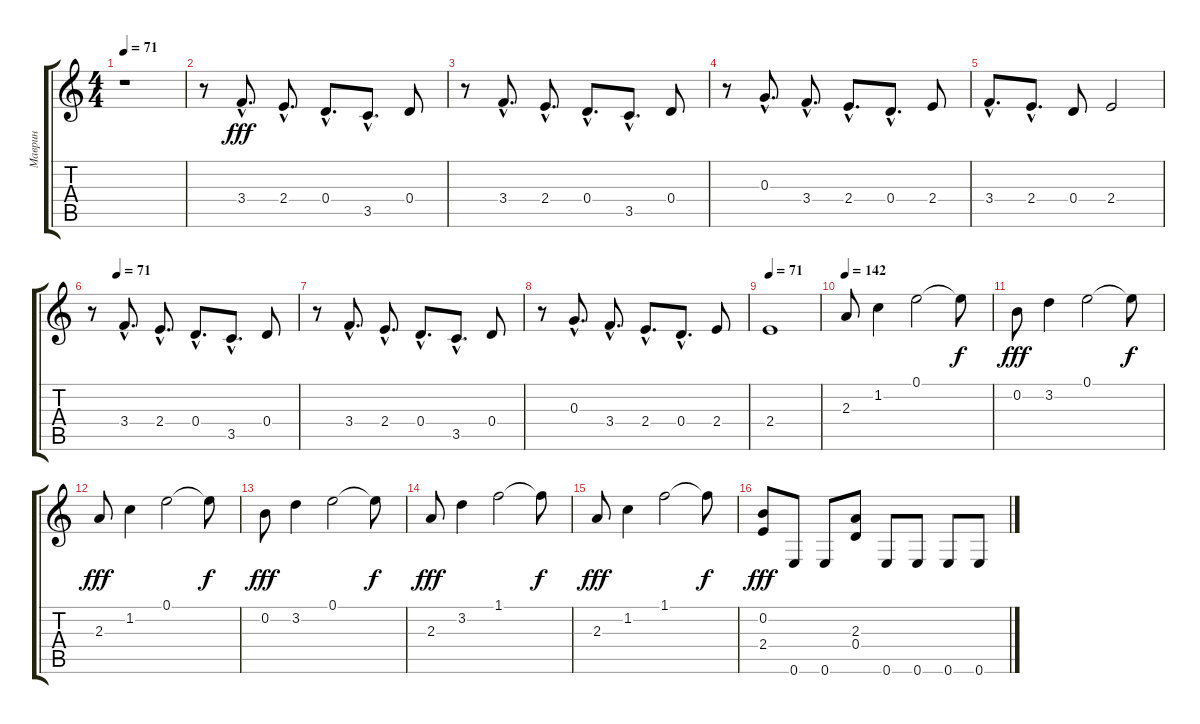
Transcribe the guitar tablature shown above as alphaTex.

\track ("Маврин" "Маврин") {instrument distortionguitar}
\staff {score tabs}
\tuning (E4 B3 G3 D3 A2 E2) {hide}
\ts (4 4)
\tempo 71
\clef g2
\ks c
r.1{dy fff instrument distortionguitar} |
r.8 3.4{hac}.8{d} 2.4{hac}.8{d} 0.4{hac}.8{d} 3.5{hac}.8{d} 0.4.8 |
r.8 3.4{hac}.8{d} 2.4{hac}.8{d} 0.4{hac}.8{d} 3.5{hac}.8{d} 0.4.8 |
r.8 0.3{hac}.8{d} 3.4{hac}.8{d} 2.4{hac}.8{d} 0.4{hac}.8{d} 2.4.8 |
3.4{hac}.8{d} 2.4{hac}.8{d} 0.4.8 2.4.2 |
\tempo (71 0.125)
r.8 3.4{hac}.8{d} 2.4{hac}.8{d} 0.4{hac}.8{d} 3.5{hac}.8{d} 0.4.8 |
r.8 3.4{hac}.8{d} 2.4{hac}.8{d} 0.4{hac}.8{d} 3.5{hac}.8{d} 0.4.8 |
r.8 0.3{hac}.8{d} 3.4{hac}.8{d} 2.4{hac}.8{d} 0.4{hac}.8{d} 2.4.8 |
\tempo 71
2.4.1 |
\tempo 142
2.3.8{instrument acousticguitarsteel} 1.2.4 0.1.2 0.1{t}.8{dy f} |
0.2.8{dy fff} 3.2.4 0.1.2 0.1{t}.8{dy f} |
2.3.8{dy fff} 1.2.4 0.1.2 0.1{t}.8{dy f} |
0.2.8{dy fff} 3.2.4 0.1.2 0.1{t}.8{dy f} |
2.3.8{dy fff} 3.2.4 1.1.2 1.1{t}.8{dy f} |
2.3.8{dy fff} 1.2.4 1.1.2 1.1{t}.8{dy f} |
(0.2 2.4).8{dy fff instrument distortionguitar} 0.6.8 0.6.8 (2.3 0.4).8 0.6.8 0.6.8 0.6.8 0.6.8
